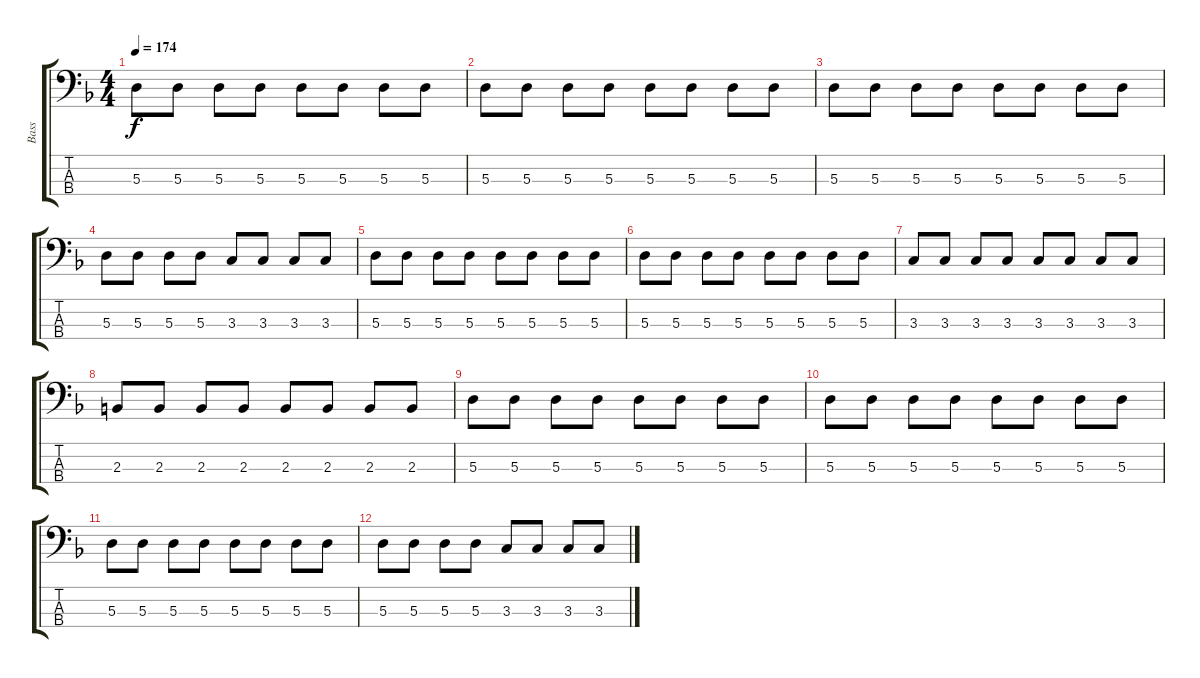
\track ("Bass" "Bass") {instrument electricbassfinger}
\staff {score tabs}
\tuning (G2 D2 A1 E1) {hide}
\ts (4 4)
\tempo 174
\clef f4
\ks dminor
5.3.8{dy f} 5.3.8 5.3.8 5.3.8 5.3.8 5.3.8 5.3.8 5.3.8 |
5.3.8 5.3.8 5.3.8 5.3.8 5.3.8 5.3.8 5.3.8 5.3.8 |
5.3.8 5.3.8 5.3.8 5.3.8 5.3.8 5.3.8 5.3.8 5.3.8 |
5.3.8 5.3.8 5.3.8 5.3.8 3.3.8 3.3.8 3.3.8 3.3.8 |
5.3.8 5.3.8 5.3.8 5.3.8 5.3.8 5.3.8 5.3.8 5.3.8 |
5.3.8 5.3.8 5.3.8 5.3.8 5.3.8 5.3.8 5.3.8 5.3.8 |
3.3.8 3.3.8 3.3.8 3.3.8 3.3.8 3.3.8 3.3.8 3.3.8 |
2.3.8 2.3.8 2.3.8 2.3.8 2.3.8 2.3.8 2.3.8 2.3.8 |
5.3.8 5.3.8 5.3.8 5.3.8 5.3.8 5.3.8 5.3.8 5.3.8 |
5.3.8 5.3.8 5.3.8 5.3.8 5.3.8 5.3.8 5.3.8 5.3.8 |
5.3.8 5.3.8 5.3.8 5.3.8 5.3.8 5.3.8 5.3.8 5.3.8 |
5.3.8 5.3.8 5.3.8 5.3.8 3.3.8 3.3.8 3.3.8 3.3.8
